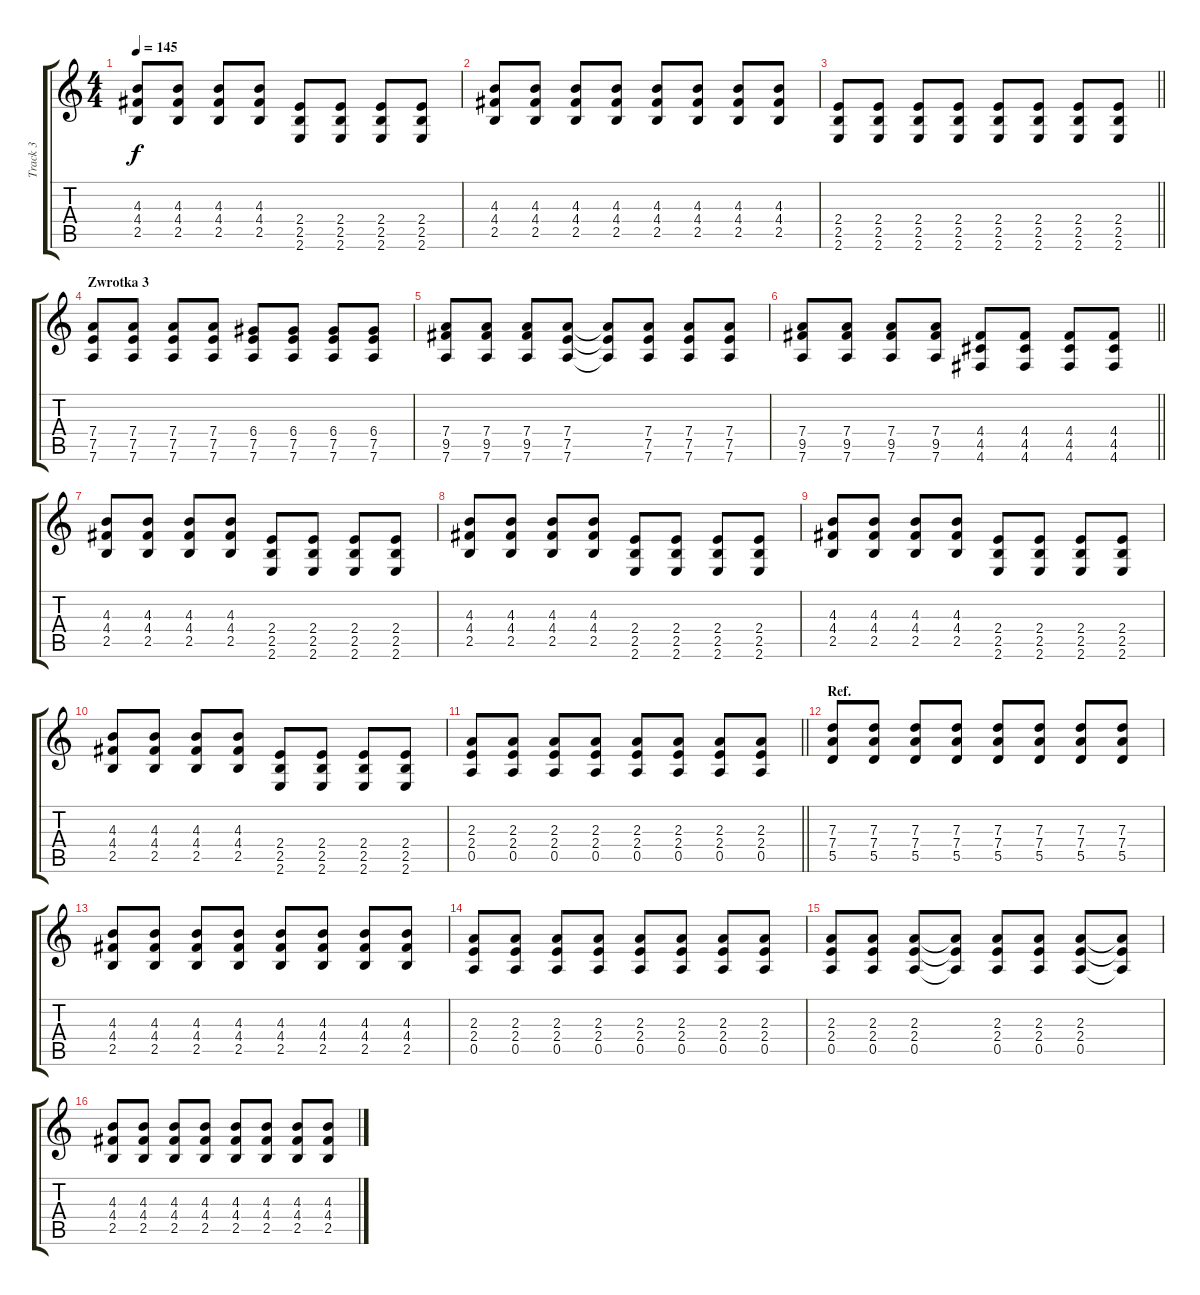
\track ("Track 3" "Track 3") {instrument distortionguitar}
\staff {score tabs}
\tuning (E4 B3 G3 D3 A2 D2) {hide}
\ts (4 4)
\tempo 145
\clef g2
\ks c
(4.3 4.4 2.5).8{dy f} (4.3 4.4 2.5).8 (4.3 4.4 2.5).8 (4.3 4.4 2.5).8 (2.4 2.5 2.6).8 (2.4 2.5 2.6).8 (2.4 2.5 2.6).8 (2.4 2.5 2.6).8 |
(4.3 4.4 2.5).8 (4.3 4.4 2.5).8 (4.3 4.4 2.5).8 (4.3 4.4 2.5).8 (4.3 4.4 2.5).8 (4.3 4.4 2.5).8 (4.3 4.4 2.5).8 (4.3 4.4 2.5).8 |
\barLineRight lightlight
(2.4 2.5 2.6).8 (2.4 2.5 2.6).8 (2.4 2.5 2.6).8 (2.4 2.5 2.6).8 (2.4 2.5 2.6).8 (2.4 2.5 2.6).8 (2.4 2.5 2.6).8 (2.4 2.5 2.6).8 |
\section ("" "Zwrotka 3")
(7.4 7.5 7.6).8 (7.4 7.5 7.6).8 (7.4 7.5 7.6).8 (7.4 7.5 7.6).8 (6.4 7.5 7.6).8 (6.4 7.5 7.6).8 (6.4 7.5 7.6).8 (6.4 7.5 7.6).8 |
(7.4 9.5 7.6).8 (7.4 9.5 7.6).8 (7.4 9.5 7.6).8 (7.4 7.5 7.6).8 (7.4{t} 7.5{t} 7.6{t}).8 (7.4 7.5 7.6).8 (7.4 7.5 7.6).8 (7.4 7.5 7.6).8 |
\barLineRight lightlight
(7.4 9.5 7.6).8 (7.4 9.5 7.6).8 (7.4 9.5 7.6).8 (7.4 9.5 7.6).8 (4.4 4.5 4.6).8 (4.4 4.5 4.6).8 (4.4 4.5 4.6).8 (4.4 4.5 4.6).8 |
(4.3 4.4 2.5).8 (4.3 4.4 2.5).8 (4.3 4.4 2.5).8 (4.3 4.4 2.5).8 (2.4 2.5 2.6).8 (2.4 2.5 2.6).8 (2.4 2.5 2.6).8 (2.4 2.5 2.6).8 |
(4.3 4.4 2.5).8 (4.3 4.4 2.5).8 (4.3 4.4 2.5).8 (4.3 4.4 2.5).8 (2.4 2.5 2.6).8 (2.4 2.5 2.6).8 (2.4 2.5 2.6).8 (2.4 2.5 2.6).8 |
(4.3 4.4 2.5).8 (4.3 4.4 2.5).8 (4.3 4.4 2.5).8 (4.3 4.4 2.5).8 (2.4 2.5 2.6).8 (2.4 2.5 2.6).8 (2.4 2.5 2.6).8 (2.4 2.5 2.6).8 |
(4.3 4.4 2.5).8 (4.3 4.4 2.5).8 (4.3 4.4 2.5).8 (4.3 4.4 2.5).8 (2.4 2.5 2.6).8 (2.4 2.5 2.6).8 (2.4 2.5 2.6).8 (2.4 2.5 2.6).8 |
\barLineRight lightlight
(2.3 2.4 0.5).8 (2.3 2.4 0.5).8 (2.3 2.4 0.5).8 (2.3 2.4 0.5).8 (2.3 2.4 0.5).8 (2.3 2.4 0.5).8 (2.3 2.4 0.5).8 (2.3 2.4 0.5).8 |
\section ("" "Ref.")
(7.3 7.4 5.5).8 (7.3 7.4 5.5).8 (7.3 7.4 5.5).8 (7.3 7.4 5.5).8 (7.3 7.4 5.5).8 (7.3 7.4 5.5).8 (7.3 7.4 5.5).8 (7.3 7.4 5.5).8 |
(4.3 4.4 2.5).8 (4.3 4.4 2.5).8 (4.3 4.4 2.5).8 (4.3 4.4 2.5).8 (4.3 4.4 2.5).8 (4.3 4.4 2.5).8 (4.3 4.4 2.5).8 (4.3 4.4 2.5).8 |
(2.3 2.4 0.5).8 (2.3 2.4 0.5).8 (2.3 2.4 0.5).8 (2.3 2.4 0.5).8 (2.3 2.4 0.5).8 (2.3 2.4 0.5).8 (2.3 2.4 0.5).8 (2.3 2.4 0.5).8 |
(2.3 2.4 0.5).8 (2.3 2.4 0.5).8 (2.3 2.4 0.5).8 (2.3{t} 2.4{t} 0.5{t}).8 (2.3 2.4 0.5).8 (2.3 2.4 0.5).8 (2.3 2.4 0.5).8 (2.3{t} 2.4{t} 0.5{t}).8 |
(4.3 4.4 2.5).8 (4.3 4.4 2.5).8 (4.3 4.4 2.5).8 (4.3 4.4 2.5).8 (4.3 4.4 2.5).8 (4.3 4.4 2.5).8 (4.3 4.4 2.5).8 (4.3 4.4 2.5).8
